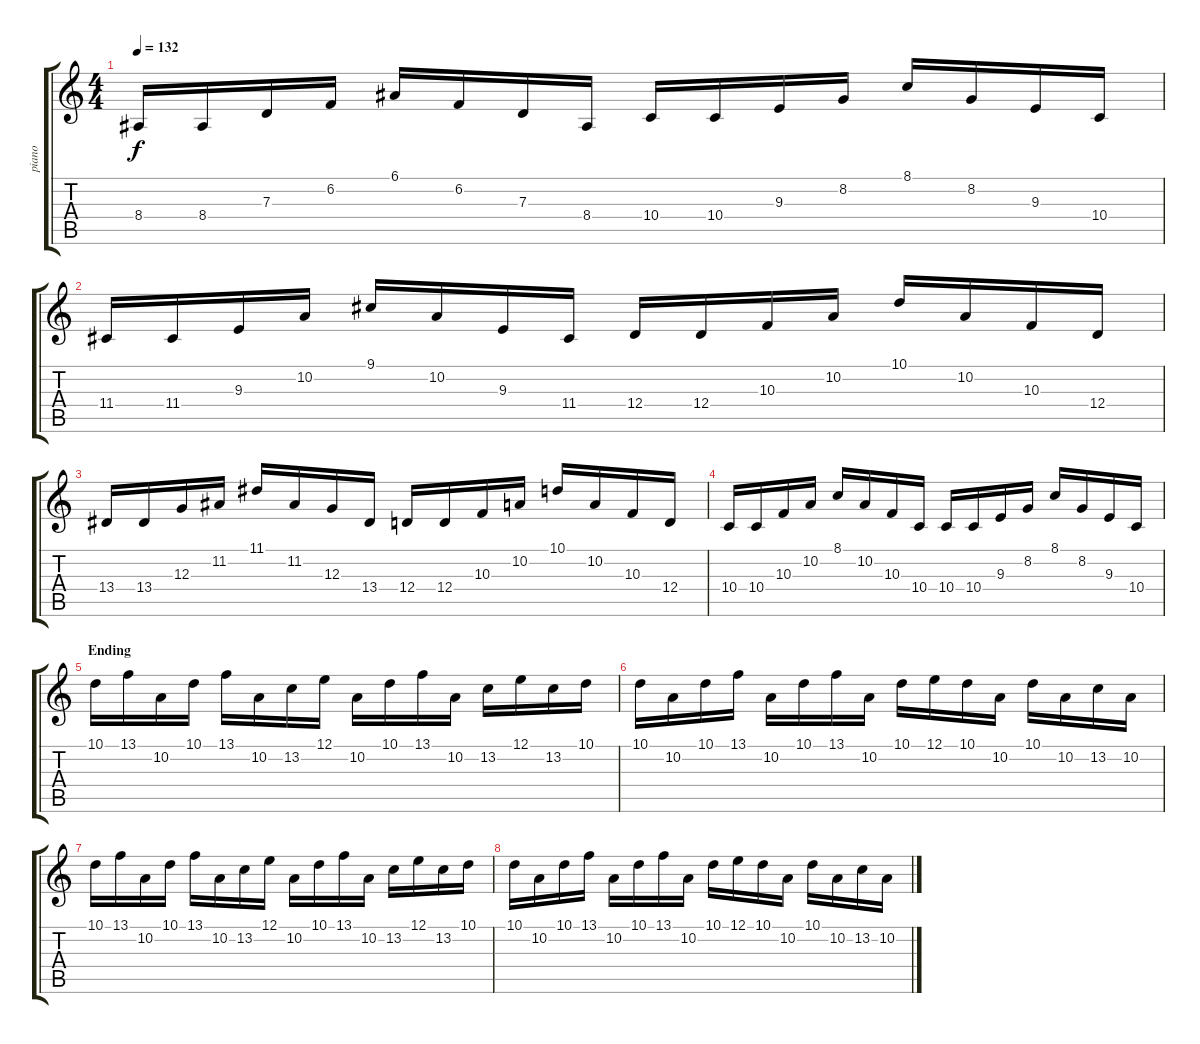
\track ("piano" "piano") {instrument electricgrandpiano}
\staff {score tabs}
\tuning (E4 B3 G3 D3 A2 E2) {hide}
\ts (4 4)
\tempo 132
\clef g2
\ks c
8.4.16{dy f} 8.4.16 7.3.16 6.2.16 6.1.16 6.2.16 7.3.16 8.4.16 10.4.16 10.4.16 9.3.16 8.2.16 8.1.16 8.2.16 9.3.16 10.4.16 |
11.4.16 11.4.16 9.3.16 10.2.16 9.1.16 10.2.16 9.3.16 11.4.16 12.4.16 12.4.16 10.3.16 10.2.16 10.1.16 10.2.16 10.3.16 12.4.16 |
13.4.16 13.4.16 12.3.16 11.2.16 11.1.16 11.2.16 12.3.16 13.4.16 12.4.16 12.4.16 10.3.16 10.2.16 10.1.16 10.2.16 10.3.16 12.4.16 |
10.4.16 10.4.16 10.3.16 10.2.16 8.1.16 10.2.16 10.3.16 10.4.16 10.4.16 10.4.16 9.3.16 8.2.16 8.1.16 8.2.16 9.3.16 10.4.16 |
\section ("" "Ending")
10.1.16{balance 0 instrument celesta} 13.1.16 10.2.16 10.1.16 13.1.16 10.2.16 13.2.16 12.1.16 10.2.16 10.1.16 13.1.16 10.2.16 13.2.16 12.1.16 13.2.16 10.1.16 |
10.1.16 10.2.16 10.1.16 13.1.16 10.2.16 10.1.16 13.1.16 10.2.16 10.1.16 12.1.16 10.1.16 10.2.16 10.1.16 10.2.16 13.2.16 10.2.16 |
10.1.16 13.1.16 10.2.16 10.1.16 13.1.16 10.2.16 13.2.16 12.1.16 10.2.16 10.1.16 13.1.16 10.2.16 13.2.16 12.1.16 13.2.16 10.1.16 |
10.1.16 10.2.16 10.1.16 13.1.16 10.2.16 10.1.16 13.1.16 10.2.16 10.1.16 12.1.16 10.1.16 10.2.16 10.1.16 10.2.16 13.2.16 10.2.16
